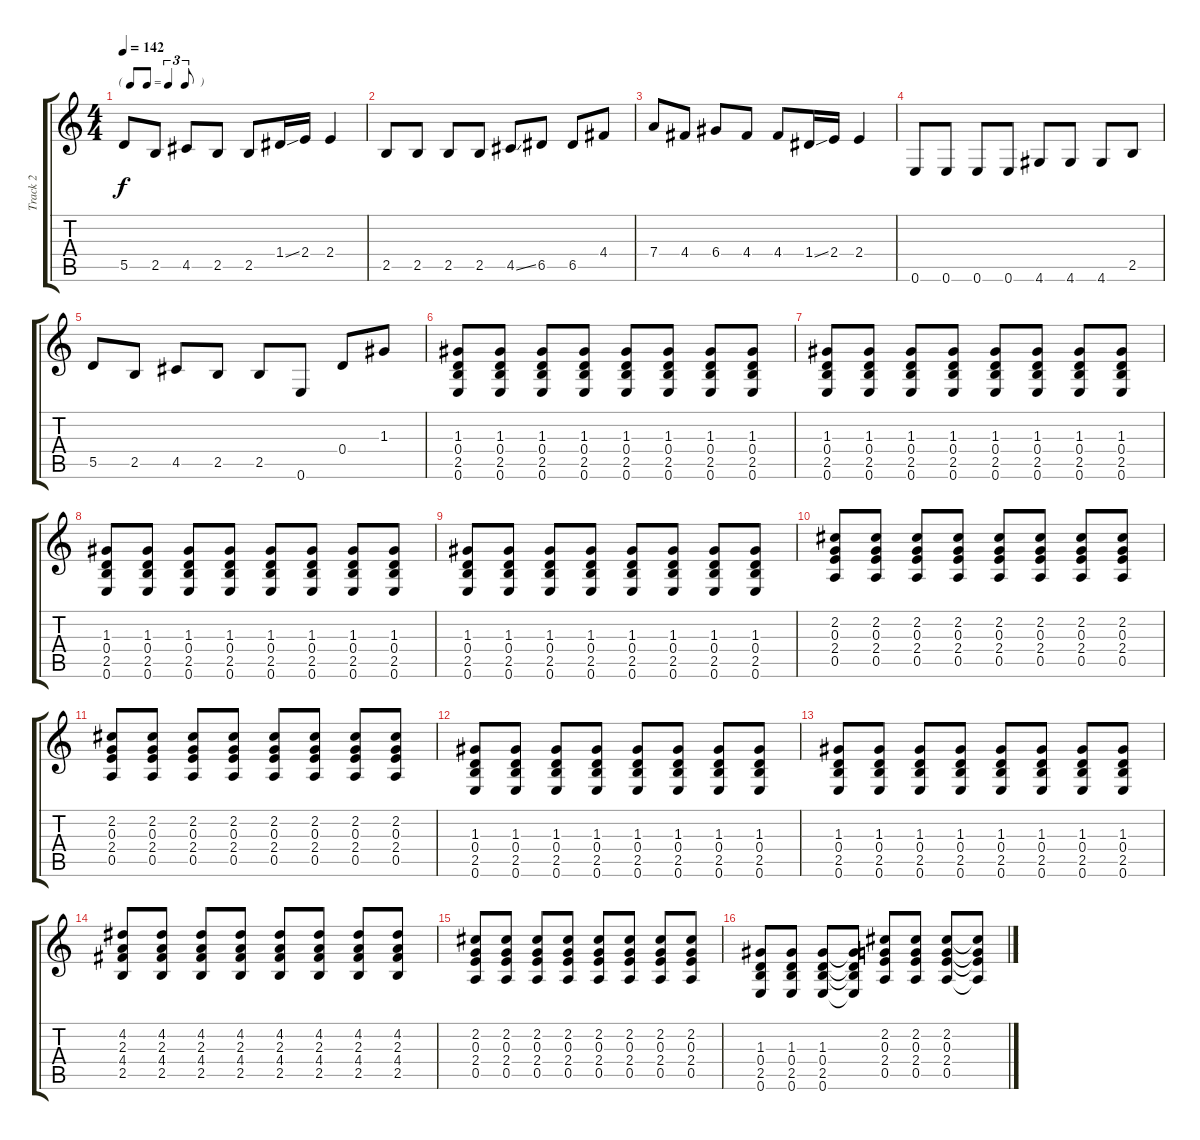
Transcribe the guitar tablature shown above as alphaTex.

\track ("Track 2" "Track 2") {instrument electricguitarjazz}
\staff {score tabs}
\tuning (E4 B3 G3 D3 A2 E2) {hide}
\ts (4 4)
\tf triplet8th
\tempo 142
\clef g2
\ks c
5.5.8{dy f} 2.5.8 4.5.8 2.5.8 2.5.8 1.4{ss}.16 2.4.16 2.4.4 |
2.5.8 2.5.8 2.5.8 2.5.8 4.5{ss}.8 6.5.8 6.5.8 4.4.8 |
7.4.8 4.4.8 6.4.8 4.4.8 4.4.8 1.4{ss}.16 2.4.16 2.4.4 |
0.6.8 0.6.8 0.6.8 0.6.8 4.6.8 4.6.8 4.6.8 2.5.8 |
5.5.8 2.5.8 4.5.8 2.5.8 2.5.8 0.6.8 0.4.8 1.3.8 |
(1.3 0.4 2.5 0.6).8 (1.3 0.4 2.5 0.6).8 (1.3 0.4 2.5 0.6).8 (1.3 0.4 2.5 0.6).8 (1.3 0.4 2.5 0.6).8 (1.3 0.4 2.5 0.6).8 (1.3 0.4 2.5 0.6).8 (1.3 0.4 2.5 0.6).8 |
(1.3 0.4 2.5 0.6).8 (1.3 0.4 2.5 0.6).8 (1.3 0.4 2.5 0.6).8 (1.3 0.4 2.5 0.6).8 (1.3 0.4 2.5 0.6).8 (1.3 0.4 2.5 0.6).8 (1.3 0.4 2.5 0.6).8 (1.3 0.4 2.5 0.6).8 |
(1.3 0.4 2.5 0.6).8 (1.3 0.4 2.5 0.6).8 (1.3 0.4 2.5 0.6).8 (1.3 0.4 2.5 0.6).8 (1.3 0.4 2.5 0.6).8 (1.3 0.4 2.5 0.6).8 (1.3 0.4 2.5 0.6).8 (1.3 0.4 2.5 0.6).8 |
(1.3 0.4 2.5 0.6).8 (1.3 0.4 2.5 0.6).8 (1.3 0.4 2.5 0.6).8 (1.3 0.4 2.5 0.6).8 (1.3 0.4 2.5 0.6).8 (1.3 0.4 2.5 0.6).8 (1.3 0.4 2.5 0.6).8 (1.3 0.4 2.5 0.6).8 |
(2.2 0.3 2.4 0.5).8 (2.2 0.3 2.4 0.5).8 (2.2 0.3 2.4 0.5).8 (2.2 0.3 2.4 0.5).8 (2.2 0.3 2.4 0.5).8 (2.2 0.3 2.4 0.5).8 (2.2 0.3 2.4 0.5).8 (2.2 0.3 2.4 0.5).8 |
(2.2 0.3 2.4 0.5).8 (2.2 0.3 2.4 0.5).8 (2.2 0.3 2.4 0.5).8 (2.2 0.3 2.4 0.5).8 (2.2 0.3 2.4 0.5).8 (2.2 0.3 2.4 0.5).8 (2.2 0.3 2.4 0.5).8 (2.2 0.3 2.4 0.5).8 |
(1.3 0.4 2.5 0.6).8 (1.3 0.4 2.5 0.6).8 (1.3 0.4 2.5 0.6).8 (1.3 0.4 2.5 0.6).8 (1.3 0.4 2.5 0.6).8 (1.3 0.4 2.5 0.6).8 (1.3 0.4 2.5 0.6).8 (1.3 0.4 2.5 0.6).8 |
(1.3 0.4 2.5 0.6).8 (1.3 0.4 2.5 0.6).8 (1.3 0.4 2.5 0.6).8 (1.3 0.4 2.5 0.6).8 (1.3 0.4 2.5 0.6).8 (1.3 0.4 2.5 0.6).8 (1.3 0.4 2.5 0.6).8 (1.3 0.4 2.5 0.6).8 |
(4.2 2.3 4.4 2.5).8 (4.2 2.3 4.4 2.5).8 (4.2 2.3 4.4 2.5).8 (4.2 2.3 4.4 2.5).8 (4.2 2.3 4.4 2.5).8 (4.2 2.3 4.4 2.5).8 (4.2 2.3 4.4 2.5).8 (4.2 2.3 4.4 2.5).8 |
(2.2 0.3 2.4 0.5).8 (2.2 0.3 2.4 0.5).8 (2.2 0.3 2.4 0.5).8 (2.2 0.3 2.4 0.5).8 (2.2 0.3 2.4 0.5).8 (2.2 0.3 2.4 0.5).8 (2.2 0.3 2.4 0.5).8 (2.2 0.3 2.4 0.5).8 |
(1.3 0.4 2.5 0.6).8 (1.3 0.4 2.5 0.6).8 (1.3 0.4 2.5 0.6).8 (1.3{t} 0.4{t} 2.5{t} 0.6{t}).8 (2.2 0.3 2.4 0.5).8 (2.2 0.3 2.4 0.5).8 (2.2 0.3 2.4 0.5).8 (2.2{t} 0.3{t} 2.4{t} 0.5{t}).8
